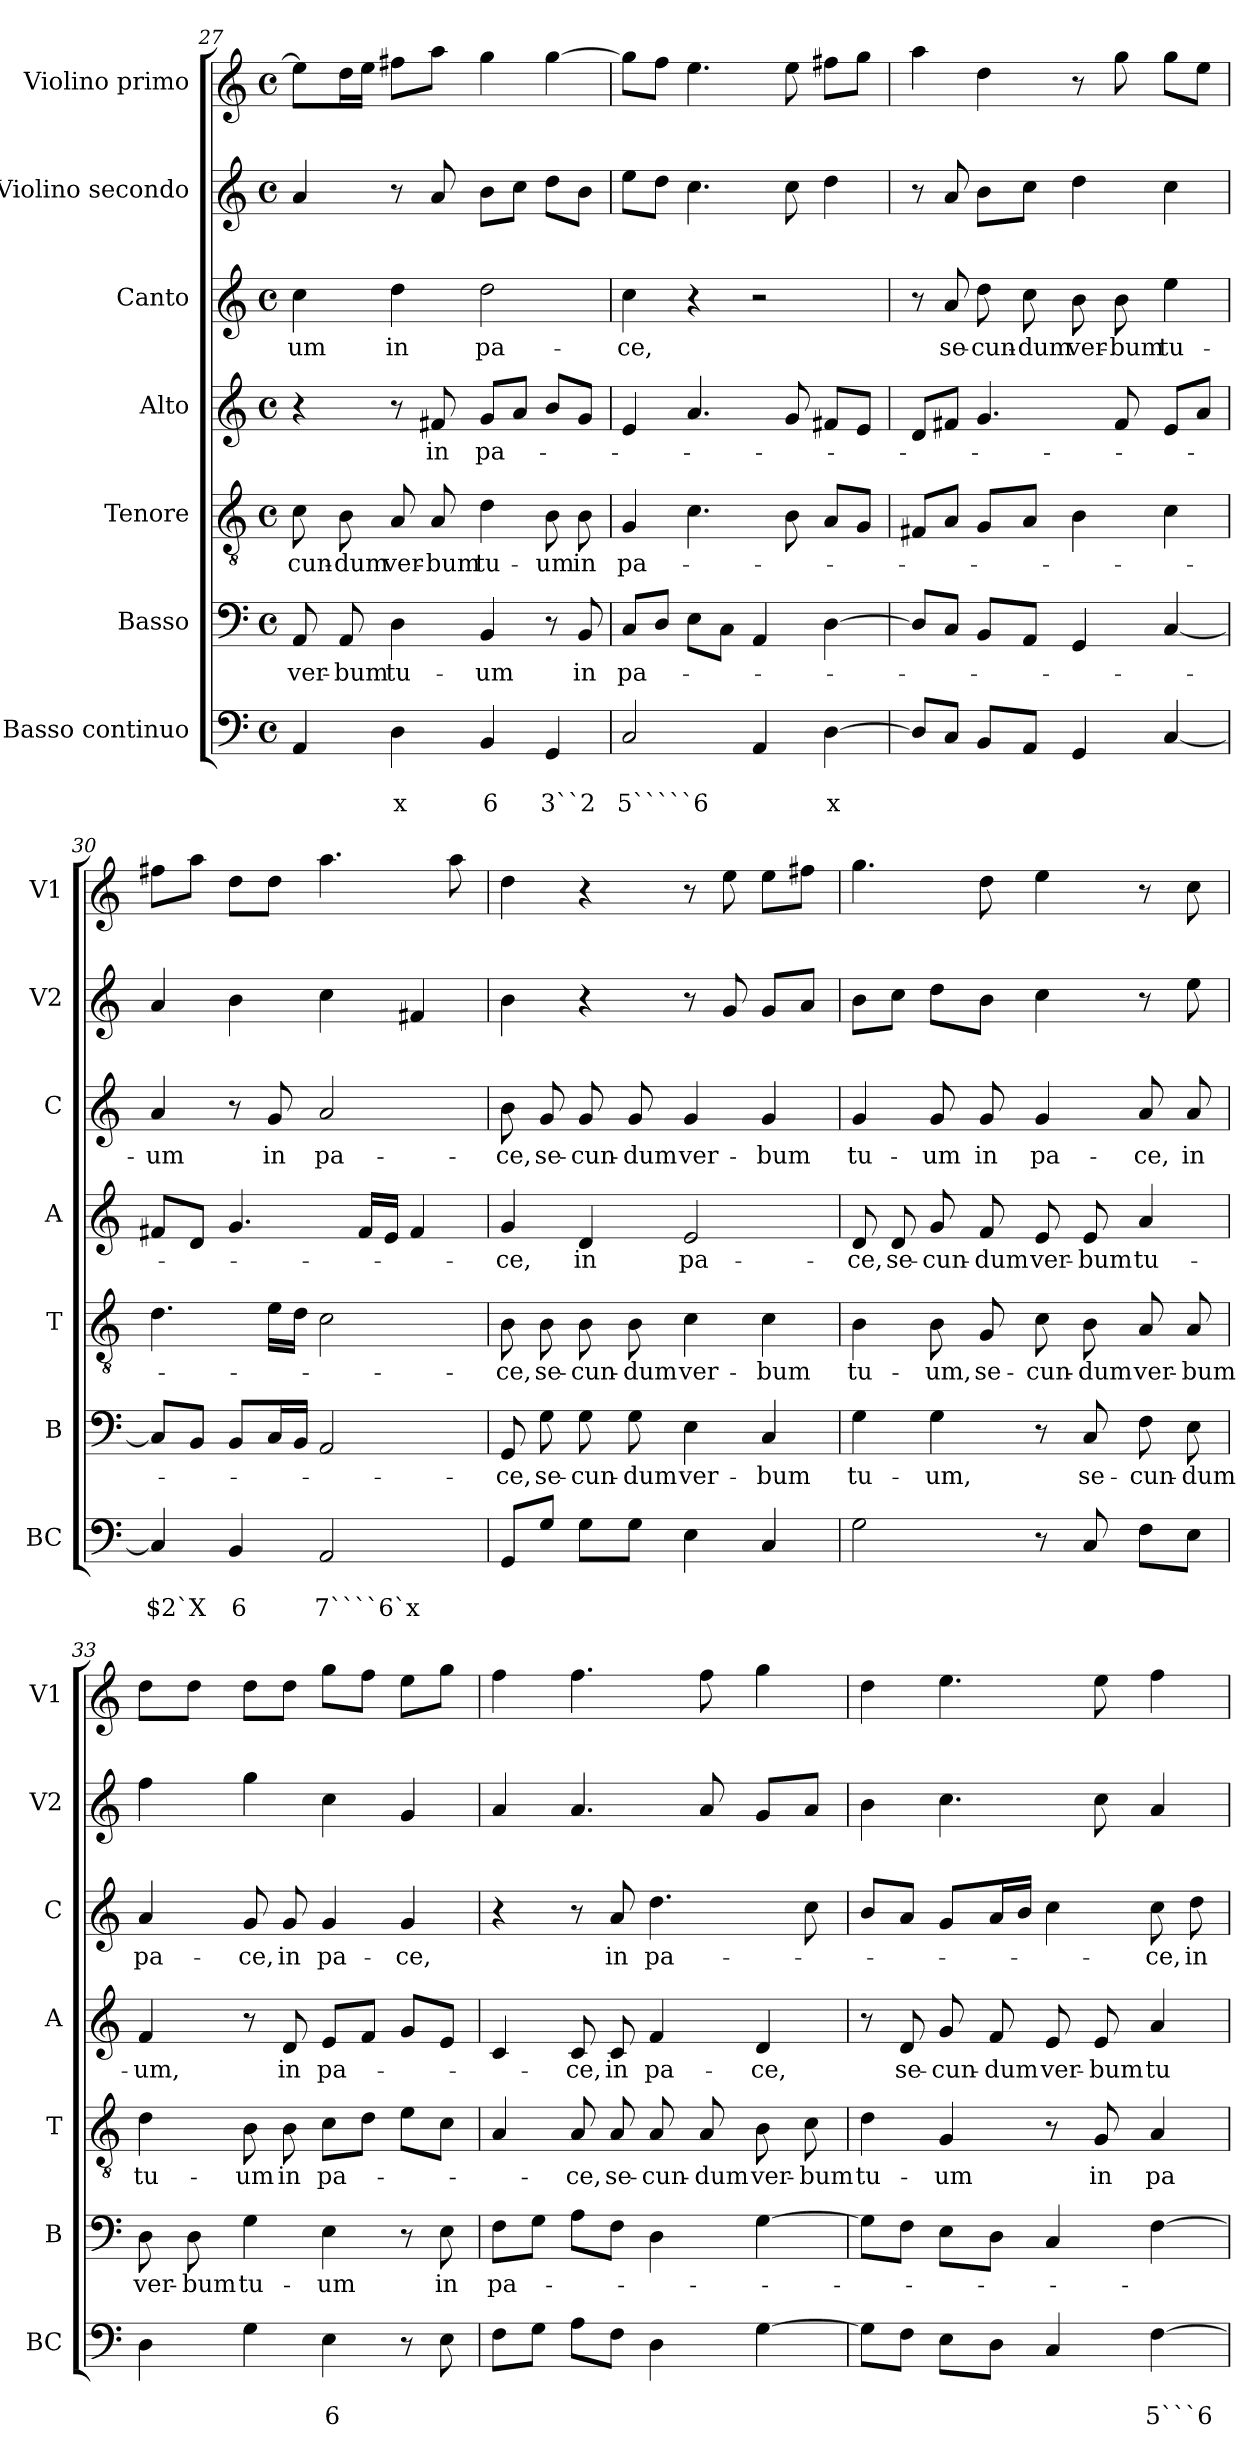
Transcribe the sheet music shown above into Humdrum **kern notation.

**kern	**text	**text	**kern	**text	**kern	**text	**kern	**text	**kern	**text	**kern	**kern
*part7	*part7	*part7	*part6	*part6	*part5	*part5	*part4	*part4	*part3	*part3	*part2	*part1
*staff7	*staff7	*staff7	*staff6	*staff6	*staff5	*staff5	*staff4	*staff4	*staff3	*staff3	*staff2	*staff1
*I"Basso continuo	*	*	*I"Basso	*	*I"Tenore	*	*I"Alto	*	*I"Canto	*	*I"Violino secondo	*I"Violino primo
*I'BC	*	*	*I'B	*	*I'T	*	*I'A	*	*I'C	*	*I'V2	*I'V1
*clefF4	*	*	*clefF4	*	*clefGv2	*	*clefG2	*	*clefG2	*	*clefG2	*clefG2
*k[]	*	*	*k[]	*	*k[]	*	*k[]	*	*k[]	*	*k[]	*k[]
*C:	*	*	*C:	*	*C:	*	*C:	*	*C:	*	*C:	*C:
*M4/4	*	*	*M4/4	*	*M4/4	*	*M4/4	*	*M4/4	*	*M4/4	*M4/4
*met(c)	*	*	*met(c)	*	*met(c)	*	*met(c)	*	*met(c)	*	*met(c)	*met(c)
=27	=27	=27	=27	=27	=27	=27	=27	=27	=27	=27	=27	=27
!	!	!	!	!LO:LY:b	!	!LO:LY:b	!	!	!	!LO:LY:b	!	!
4AA/	.	.	8AA/	ver-	8c\	-cun-	4r	.	4cc\	-um	4a/	8ee\L]
!	!	!	!	!LO:LY:b	!	!LO:LY:b	!	!	!	!	!	!
.	.	.	8AA/	-bum	8B\	-dum	.	.	.	.	.	16dd\L
.	.	.	.	.	.	.	.	.	.	.	.	16ee\JJ
!	!	!LO:LY:b	!	!LO:LY:b	!	!LO:LY:b	!	!	!	!LO:LY:b	!	!
4D\	.	x	4D\	tu-	8A/	ver-	8r	.	4dd\	in	8r	8ff#X\L
!	!	!	!	!	!	!LO:LY:b	!	!LO:LY:b	!	!	!	!
.	.	.	.	.	8A/	-bum	8f#X/	in	.	.	8a/	8aa\J
!	!	!LO:LY:b	!	!LO:LY:b	!	!LO:LY:b	!	!LO:LY:b	!	!LO:LY:b	!	!
4BB/	.	6	4BB/	-um	4d\	tu-	8g/L	pa-	2dd\	pa-	8b\L	4gg\
.	.	.	.	.	.	.	8a/J	.	.	.	8cc\J	.
!	!	!LO:LY:b	!	!	!	!LO:LY:b	!	!	!	!	!	!
4GG/	.	3``2	8r	.	8B\	-um	8b/L	.	.	.	8dd\L	[4gg\
!	!	!	!	!LO:LY:b	!	!LO:LY:b	!	!	!	!	!	!
.	.	.	8BB/	in	8B\	in	8g/J	.	.	.	8b\J	.
!!LO:LB:g=z
=28	=28	=28	=28	=28	=28	=28	=28	=28	=28	=28	=28	=28
!	!	!LO:LY:b	!	!LO:LY:b	!	!LO:LY:b	!	!	!	!LO:LY:b	!	!
2C/	.	5`````6	8C/L	pa-	4G/	pa-	4e/	.	4cc\	-ce,	8ee\L	8gg\L]
.	.	.	8D/J	.	.	.	.	.	.	.	8dd\J	8ff\J
.	.	.	8E\L	.	4.c\	.	4.a/	.	4r	.	4.cc\	4.ee\
.	.	.	8C\J	.	.	.	.	.	.	.	.	.
4AA/	.	.	4AA/	.	.	.	.	.	2r	.	.	.
.	.	.	.	.	8B\	.	8g/	.	.	.	8cc\	8ee\
!	!	!LO:LY:b	!	!	!	!	!	!	!	!	!	!
[4D\	.	x	[4D\	.	8A/L	.	8f#X/L	.	.	.	4dd\	8ff#X\L
.	.	.	.	.	8G/J	.	8e/J	.	.	.	.	8gg\J
=29	=29	=29	=29	=29	=29	=29	=29	=29	=29	=29	=29	=29
8D/L]	.	.	8D/L]	.	8F#X/L	.	8d/L	.	8r	.	8r	4aa\
!	!	!	!	!	!	!	!	!	!	!LO:LY:b	!	!
8C/J	.	.	8C/J	.	8A/J	.	8f#X/J	.	8a/	se-	8a/	.
!	!	!	!	!	!	!	!	!	!	!LO:LY:b	!	!
8BB/L	.	.	8BB/L	.	8G/L	.	4.g/	.	8dd\	-cun-	8b\L	4dd\
!	!	!	!	!	!	!	!	!	!	!LO:LY:b	!	!
8AA/J	.	.	8AA/J	.	8A/J	.	.	.	8cc\	-dum	8cc\J	.
!	!	!	!	!	!	!	!	!	!	!LO:LY:b	!	!
4GG/	.	.	4GG/	.	4B\	.	.	.	8b\	ver-	4dd\	8r
!	!	!	!	!	!	!	!	!	!	!LO:LY:b	!	!
.	.	.	.	.	.	.	8f#/	.	8b\	-bum	.	8gg\
!	!	!	!	!	!	!	!	!	!	!LO:LY:b	!	!
[4C/	.	.	[4C/	.	4c\	.	8e/L	.	4ee\	tu-	4cc\	8gg\L
.	.	.	.	.	.	.	8a/J	.	.	.	.	8ee\J
=30	=30	=30	=30	=30	=30	=30	=30	=30	=30	=30	=30	=30
!	!	!LO:LY:b	!	!	!	!	!	!	!	!LO:LY:b	!	!
4C/]	.	$2`X	8C/L]	.	4.d\	.	8f#X/L	.	4a/	-um	4a/	8ff#X\L
.	.	.	8BB/J	.	.	.	8d/J	.	.	.	.	8aa\J
!	!	!LO:LY:b	!	!	!	!	!	!	!	!	!	!
4BB/	.	6	8BB/L	.	.	.	4.g/	.	8r	.	4b\	8dd\L
!	!	!	!	!	!	!	!	!	!	!LO:LY:b	!	!
.	.	.	16C/L	.	16e\LL	.	.	.	8g/	in	.	8dd\J
.	.	.	16BB/JJ	.	16d\JJ	.	.	.	.	.	.	.
!	!	!LO:LY:b	!	!	!	!	!	!	!	!LO:LY:b	!	!
2AA/	.	7````6`x	2AA/	.	2c\	.	.	.	2a/	pa-	4cc\	4.aa\
.	.	.	.	.	.	.	16f#/LL	.	.	.	.	.
.	.	.	.	.	.	.	16e/JJ	.	.	.	.	.
.	.	.	.	.	.	.	4f#/	.	.	.	4f#X/	.
.	.	.	.	.	.	.	.	.	.	.	.	8aa\
=31	=31	=31	=31	=31	=31	=31	=31	=31	=31	=31	=31	=31
!	!	!	!	!LO:LY:b	!	!LO:LY:b	!	!LO:LY:b	!	!LO:LY:b	!	!
8GG/L	.	.	8GG/	-ce,	8B\	-ce,	4g/	-ce,	8b\	-ce,	4b\	4dd\
!	!	!	!	!LO:LY:b	!	!LO:LY:b	!	!	!	!LO:LY:b	!	!
8G/J	.	.	8G\	se-	8B\	se-	.	.	8g/	se-	.	.
!	!	!	!	!LO:LY:b	!	!LO:LY:b	!	!LO:LY:b	!	!LO:LY:b	!	!
8G\L	.	.	8G\	-cun-	8B\	-cun-	4d/	in	8g/	-cun-	4r	4r
!	!	!	!	!LO:LY:b	!	!LO:LY:b	!	!	!	!LO:LY:b	!	!
8G\J	.	.	8G\	-dum	8B\	-dum	.	.	8g/	-dum	.	.
!	!	!	!	!LO:LY:b	!	!LO:LY:b	!	!LO:LY:b	!	!LO:LY:b	!	!
4E\	.	.	4E\	ver-	4c\	ver-	2e/	pa-	4g/	ver-	8r	8r
.	.	.	.	.	.	.	.	.	.	.	8g/	8ee\
!	!	!	!	!LO:LY:b	!	!LO:LY:b	!	!	!	!LO:LY:b	!	!
4C/	.	.	4C/	-bum	4c\	-bum	.	.	4g/	-bum	8g/L	8ee\L
.	.	.	.	.	.	.	.	.	.	.	8a/J	8ff#X\J
!!LO:PB:g=z
=32	=32	=32	=32	=32	=32	=32	=32	=32	=32	=32	=32	=32
!	!	!	!	!LO:LY:b	!	!LO:LY:b	!	!LO:LY:b	!	!LO:LY:b	!	!
2G\	.	.	4G\	tu-	4B\	tu-	8d/	-ce,	4g/	tu-	8b\L	4.gg\
!	!	!	!	!	!	!	!	!LO:LY:b	!	!	!	!
.	.	.	.	.	.	.	8d/	se-	.	.	8cc\J	.
!	!	!	!	!LO:LY:b	!	!LO:LY:b	!	!LO:LY:b	!	!LO:LY:b	!	!
.	.	.	4G\	-um,	8B\	-um,	8g/	-cun-	8g/	-um	8dd\L	.
!	!	!	!	!	!	!LO:LY:b	!	!LO:LY:b	!	!LO:LY:b	!	!
.	.	.	.	.	8G/	se-	8f/	-dum	8g/	in	8b\J	8dd\
!	!	!	!	!	!	!LO:LY:b	!	!LO:LY:b	!	!LO:LY:b	!	!
8r	.	.	8r	.	8c\	-cun-	8e/	ver-	4g/	pa-	4cc\	4ee\
!	!	!	!	!LO:LY:b	!	!LO:LY:b	!	!LO:LY:b	!	!	!	!
8C/	.	.	8C/	se-	8B\	-dum	8e/	-bum	.	.	.	.
!	!	!	!	!LO:LY:b	!	!LO:LY:b	!	!LO:LY:b	!	!LO:LY:b	!	!
8F\L	.	.	8F\	-cun-	8A/	ver-	4a/	tu-	8a/	-ce,	8r	8r
!	!	!	!	!LO:LY:b	!	!LO:LY:b	!	!	!	!LO:LY:b	!	!
8E\J	.	.	8E\	-dum	8A/	-bum	.	.	8a/	in	8ee\	8cc\
=33	=33	=33	=33	=33	=33	=33	=33	=33	=33	=33	=33	=33
!	!	!	!	!LO:LY:b	!	!LO:LY:b	!	!LO:LY:b	!	!LO:LY:b	!	!
4D\	.	.	8D\	ver-	4d\	tu-	4f/	-um,	4a/	pa-	4ff\	8dd\L
!	!	!	!	!LO:LY:b	!	!	!	!	!	!	!	!
.	.	.	8D\	-bum	.	.	.	.	.	.	.	8dd\J
!	!	!	!	!LO:LY:b	!	!LO:LY:b	!	!	!	!LO:LY:b	!	!
4G\	.	.	4G\	tu-	8B\	-um	8r	.	8g/	-ce,	4gg\	8dd\L
!	!	!	!	!	!	!LO:LY:b	!	!LO:LY:b	!	!LO:LY:b	!	!
.	.	.	.	.	8B\	in	8d/	in	8g/	in	.	8dd\J
!	!	!LO:LY:b	!	!LO:LY:b	!	!LO:LY:b	!	!LO:LY:b	!	!LO:LY:b	!	!
4E\	.	6	4E\	-um	8c\L	pa-	8e/L	pa-	4g/	pa-	4cc\	8gg\L
.	.	.	.	.	8d\J	.	8f/J	.	.	.	.	8ff\J
!	!	!	!	!	!	!	!	!	!	!LO:LY:b	!	!
8r	.	.	8r	.	8e\L	.	8g/L	.	4g/	-ce,	4g/	8ee\L
!	!	!	!	!LO:LY:b	!	!	!	!	!	!	!	!
8E\	.	.	8E\	in	8c\J	.	8e/J	.	.	.	.	8gg\J
=34	=34	=34	=34	=34	=34	=34	=34	=34	=34	=34	=34	=34
!	!	!	!	!LO:LY:b	!	!	!	!	!	!	!	!
8F\L	.	.	8F\L	pa-	4A/	.	4c/	.	4r	.	4a/	4ff\
8G\J	.	.	8G\J	.	.	.	.	.	.	.	.	.
!	!	!	!	!	!	!LO:LY:b	!	!LO:LY:b	!	!	!	!
8A\L	.	.	8A\L	.	8A/	-ce,	8c/	-ce,	8r	.	4.a/	4.ff\
!	!	!	!	!	!	!LO:LY:b	!	!LO:LY:b	!	!LO:LY:b	!	!
8F\J	.	.	8F\J	.	8A/	se-	8c/	in	8a/	in	.	.
!	!	!	!	!	!	!LO:LY:b	!	!LO:LY:b	!	!LO:LY:b	!	!
4D\	.	.	4D\	.	8A/	-cun-	4f/	pa-	4.dd\	pa-	.	.
!	!	!	!	!	!	!LO:LY:b	!	!	!	!	!	!
.	.	.	.	.	8A/	-dum	.	.	.	.	8a/	8ff\
!	!	!	!	!	!	!LO:LY:b	!	!LO:LY:b	!	!	!	!
[4G\	.	.	[4G\	.	8B\	ver-	4d/	-ce,	.	.	8g/L	4gg\
!	!	!	!	!	!	!LO:LY:b	!	!	!	!	!	!
.	.	.	.	.	8c\	-bum	.	.	8cc\	.	8a/J	.
=35	=35	=35	=35	=35	=35	=35	=35	=35	=35	=35	=35	=35
!	!	!	!	!	!	!LO:LY:b	!	!	!	!	!	!
8G\L]	.	.	8G\L]	.	4d\	tu-	8r	.	8b/L	.	4b\	4dd\
!	!	!	!	!	!	!	!	!LO:LY:b	!	!	!	!
8F\J	.	.	8F\J	.	.	.	8d/	se-	8a/J	.	.	.
!	!	!	!	!	!	!LO:LY:b	!	!LO:LY:b	!	!	!	!
8E\L	.	.	8E\L	.	4G/	-um	8g/	-cun-	8g/L	.	4.cc\	4.ee\
!	!	!	!	!	!	!	!	!LO:LY:b	!	!	!	!
8D\J	.	.	8D\J	.	.	.	8f/	-dum	16a/L	.	.	.
.	.	.	.	.	.	.	.	.	16b/JJ	.	.	.
!	!	!	!	!	!	!	!	!LO:LY:b	!	!	!	!
4C/	.	.	4C/	.	8r	.	8e/	ver-	4cc\	.	.	.
!	!	!	!	!	!	!LO:LY:b	!	!LO:LY:b	!	!	!	!
.	.	.	.	.	8G/	in	8e/	-bum	.	.	8cc\	8ee\
!	!	!LO:LY:b	!	!	!	!LO:LY:b	!	!LO:LY:b	!	!LO:LY:b	!	!
[4F\	.	5```6	[4F\	.	4A/	pa-	4a/	tu-	8cc\	-ce,	4a/	4ff\
!	!	!	!	!	!	!	!	!	!	!LO:LY:b	!	!
.	.	.	.	.	.	.	.	.	8dd\	in	.	.
=	=	=	=	=	=	=	=	=	=	=	=	=
*-	*-	*-	*-	*-	*-	*-	*-	*-	*-	*-	*-	*-
